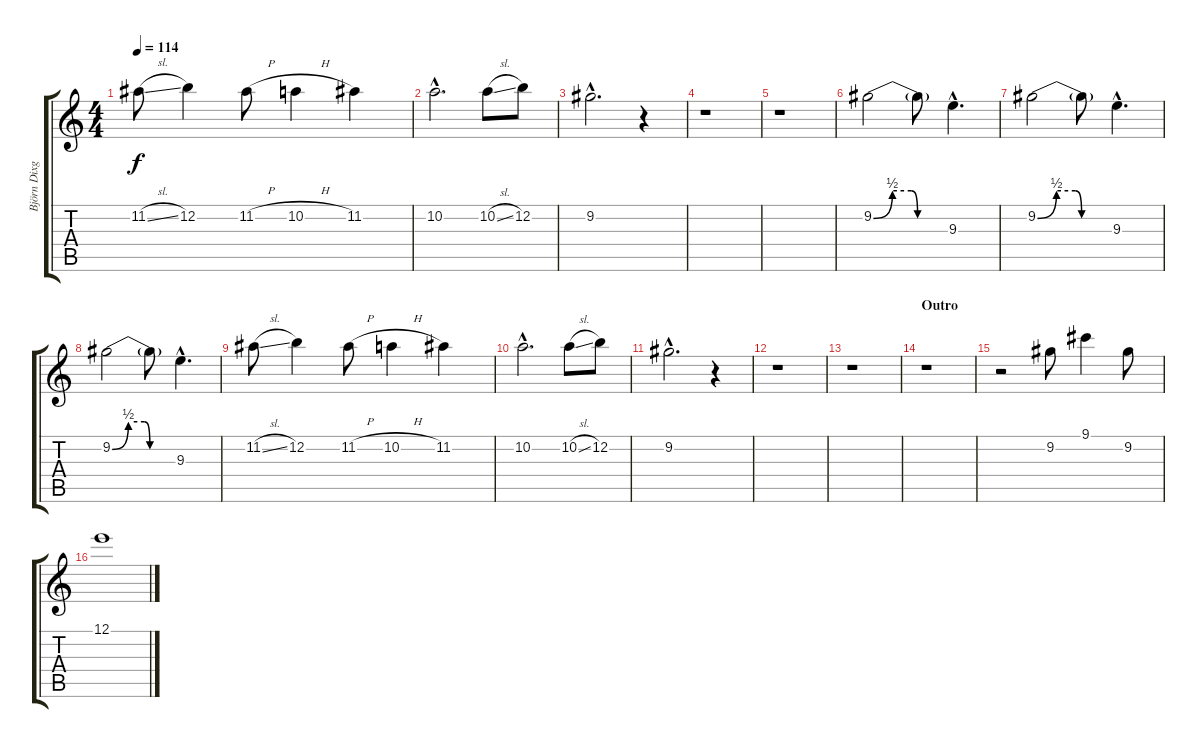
\track ("Björn Dixgard -  Lead Guitar" "Björn Dixg") {instrument distortionguitar}
\staff {score tabs}
\tuning (E4 B3 G3 D3 A2 E2) {hide}
\ts (4 4)
\tempo 114
\clef g2
\ks c
11.2{sl}.8{dy f} 12.2.4 11.2{h}.8 10.2{h}.4 11.2.4 |
10.2{hac}.2{d} 10.2{sl}.8 12.2.8 |
9.2{hac}.2{d volume 9} r.4 |
r.1 |
r.1 |
9.2{be (custom 0 0 15 2 30 2 35 0 45 0 60 0)}.2{volume 13} 9.2{t}.8 9.3{hac}.4{d} |
9.2{be (custom 0 0 15 2 30 2 35 0 45 0 60 0)}.2 9.2{t}.8 9.3{hac}.4{d} |
9.2{be (custom 0 0 15 2 30 2 35 0 45 0 60 0)}.2 9.2{t}.8 9.3{hac}.4{d} |
11.2{sl}.8 12.2.4 11.2{h}.8 10.2{h}.4 11.2.4 |
10.2{hac}.2{d} 10.2{sl}.8 12.2.8 |
9.2{hac}.2{d volume 9} r.4 |
r.1 |
r.1 |
\section ("" "Outro")
r.1 |
r.2{volume 9} 9.2.8 9.1.4 9.2.8 |
12.1.1{volume 6}
